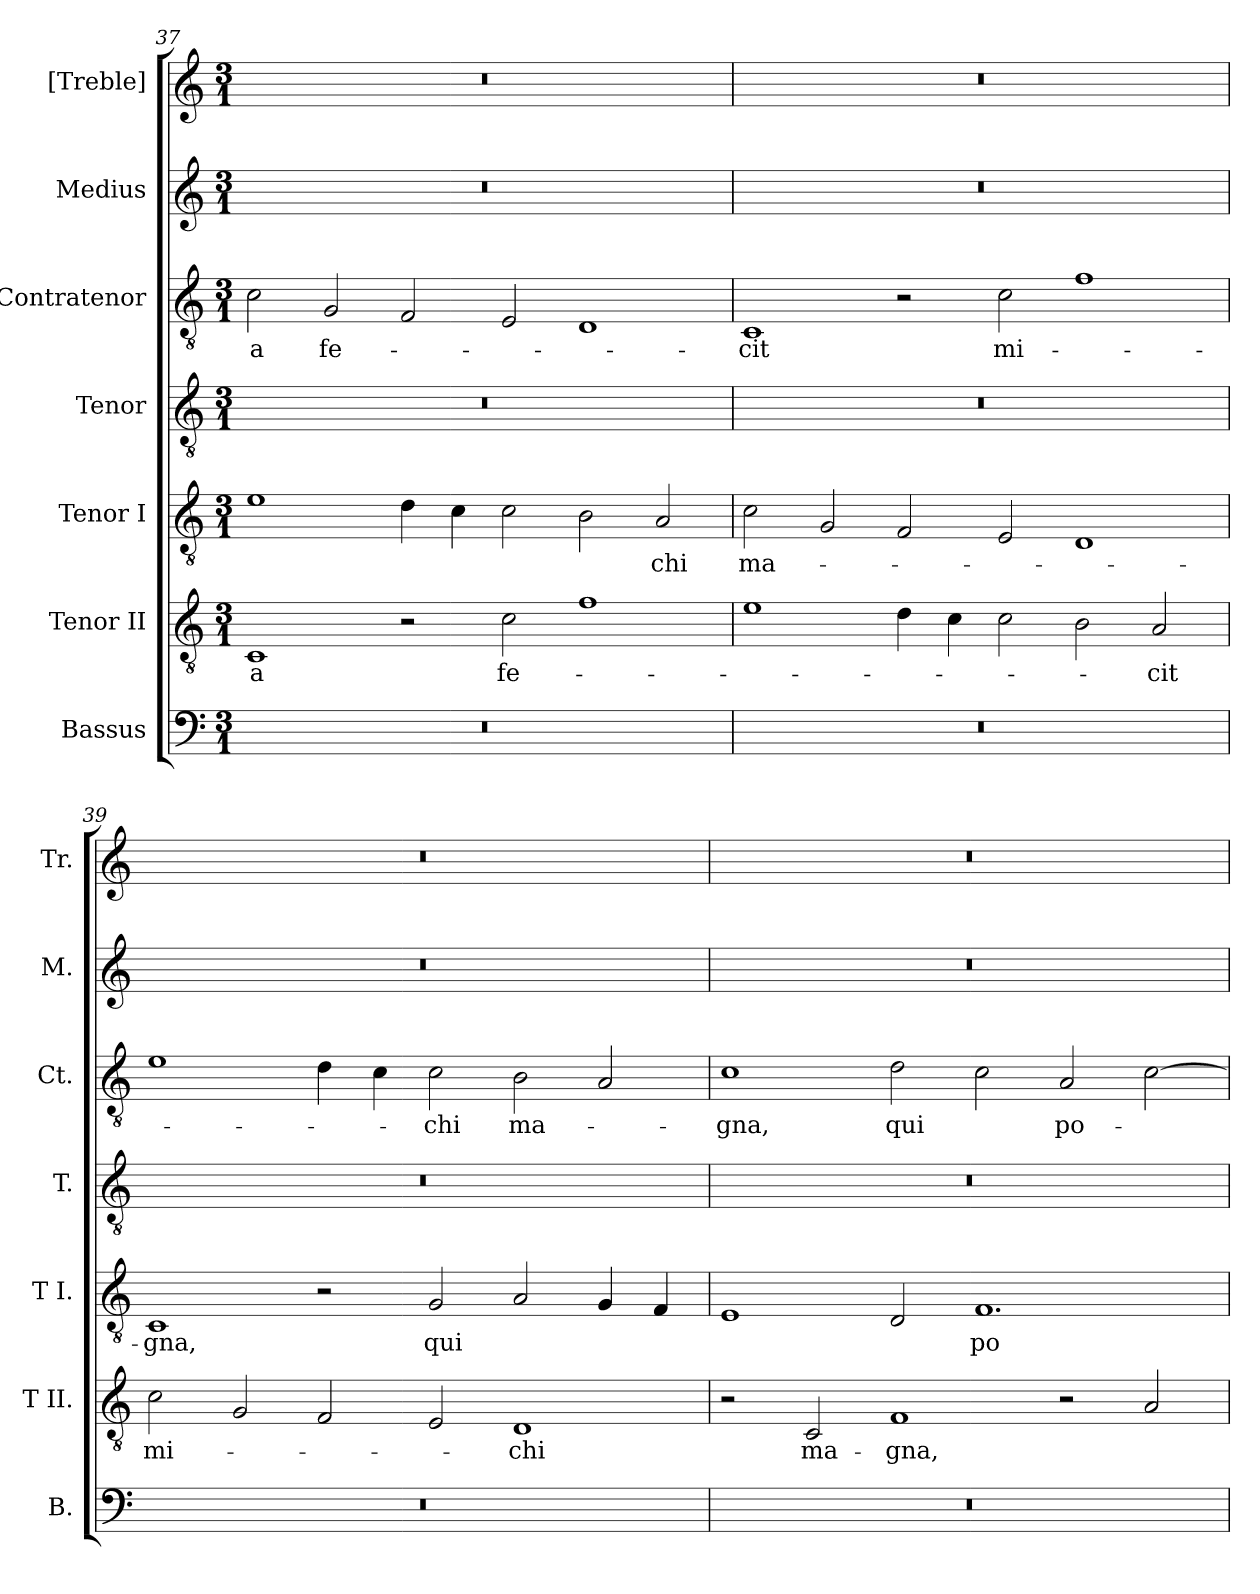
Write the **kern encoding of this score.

**kern	**kern	**text	**kern	**text	**kern	**kern	**text	**kern	**kern
*part7	*part6	*part6	*part5	*part5	*part4	*part3	*part3	*part2	*part1
*staff7	*staff6	*staff6	*staff5	*staff5	*staff4	*staff3	*staff3	*staff2	*staff1
*I"Bassus	*I"Tenor II	*	*I"Tenor I	*	*I"Tenor	*I"Contratenor	*	*I"Medius	*I"[Treble]
*I'B.	*I'T II.	*	*I'T I.	*	*I'T.	*I'Ct.	*	*I'M.	*I'Tr.
*clefF4	*clefGv2	*	*clefGv2	*	*clefGv2	*clefGv2	*	*clefG2	*clefG2
*	*ITrd7c12	*	*ITrd7c12	*	*ITrd7c12	*ITrd7c12	*	*	*
*k[]	*k[]	*	*k[]	*	*k[]	*k[]	*	*k[]	*k[]
*C:	*C:	*	*C:	*	*C:	*C:	*	*C:	*C:
*M3/1	*M3/1	*	*M3/1	*	*M3/1	*M3/1	*	*M3/1	*M3/1
=37	=37	=37	=37	=37	=37	=37	=37	=37	=37
!LO:N:vis=1	!	!	!	!	!	!	!	!	!
!	!	!LO:LY:b:color=#000000	!	!	!LO:N:vis=1	!	!	!	!
!	!	!	!	!	!	!	!LO:LY:b:color=#000000	!LO:N:vis=1	!LO:N:vis=1
0.r	1CCi	-a	1Ei	.	0.r	2Ci\	-a	0.r	0.r
!	!	!	!	!	!	!	!LO:LY:b:color=#000000	!	!
.	.	.	.	.	.	2GGi/	fe-	.	.
.	2r	.	4Di\	.	.	2FFi/	.	.	.
.	.	.	4Ci\	.	.	.	.	.	.
!	!	!LO:LY:b:color=#000000	!	!	!	!	!	!	!
.	2Ci\	fe-	2Ci\	.	.	2EEi/	.	.	.
.	1Fi	.	2BBi\	.	.	1DDi	.	.	.
!	!	!	!	!LO:LY:b:color=#000000	!	!	!	!	!
.	.	.	2AAi/	-chi	.	.	.	.	.
=38`	=38`	=38`	=38`	=38`	=38`	=38`	=38`	=38`	=38`
!LO:N:vis=1	!	!	!	!	!	!	!	!	!
!	!	!	!	!LO:LY:b:color=#000000	!LO:N:vis=1	!	!	!	!
!	!	!	!	!	!	!	!LO:LY:b:color=#000000	!LO:N:vis=1	!LO:N:vis=1
0.r	1Ei	.	2Ci\	ma-	0.r	1CCi	-cit	0.r	0.r
.	.	.	2GGi/	.	.	.	.	.	.
.	4Di\	.	2FFi/	.	.	2r	.	.	.
.	4Ci\	.	.	.	.	.	.	.	.
!	!	!	!	!	!	!	!LO:LY:b:color=#000000	!	!
.	2Ci\	.	2EEi/	.	.	2Ci\	mi-	.	.
.	2BBi\	.	1DDi	.	.	1Fi	.	.	.
!	!	!LO:LY:b:color=#000000	!	!	!	!	!	!	!
.	2AAi/	-cit	.	.	.	.	.	.	.
!!LO:LB:g=z
=39`	=39`	=39`	=39`	=39`	=39`	=39`	=39`	=39`	=39`
!LO:N:vis=1	!	!	!	!	!	!	!	!	!
!	!	!LO:LY:b:color=#000000	!	!	!	!	!	!	!
!	!	!	!	!LO:LY:b:color=#000000	!LO:N:vis=1	!	!	!LO:N:vis=1	!LO:N:vis=1
0.r	2Ci\	mi-	1CCi	-gna,	0.r	1Ei	.	0.r	0.r
.	2GGi/	.	.	.	.	.	.	.	.
.	2FFi/	.	2r	.	.	4Di\	.	.	.
.	.	.	.	.	.	4Ci\	.	.	.
!	!	!	!	!LO:LY:b:color=#000000	!	!	!	!	!
!	!	!	!	!	!	!	!LO:LY:b:color=#000000	!	!
.	2EEi/	.	2GGi/	qui	.	2Ci\	-chi	.	.
!	!	!LO:LY:b:color=#000000	!	!	!	!	!	!	!
!	!	!	!	!	!	!	!LO:LY:b:color=#000000	!	!
.	1DDi	-chi	2AAi/	.	.	2BBi\	ma-	.	.
.	.	.	4GGi/	.	.	2AAi/	.	.	.
.	.	.	4FFi/	.	.	.	.	.	.
=40`	=40`	=40`	=40`	=40`	=40`	=40`	=40`	=40`	=40`
!LO:N:vis=1	!	!	!	!	!LO:N:vis=1	!	!	!	!
!	!	!	!	!	!	!	!LO:LY:b:color=#000000	!LO:N:vis=1	!LO:N:vis=1
0.r	2r	.	1EEi	.	0.r	1Ci	-gna,	0.r	0.r
!	!	!LO:LY:b:color=#000000	!	!	!	!	!	!	!
.	2CCi/	ma-	.	.	.	.	.	.	.
!	!	!LO:LY:b:color=#000000	!	!	!	!	!	!	!
!	!	!	!	!	!	!	!LO:LY:b:color=#000000	!	!
.	1FFi	-gna,	2DDi/	.	.	2Di\	qui	.	.
!	!	!	!	!LO:LY:b:color=#000000	!	!	!	!	!
.	.	.	1.FFi	po-	.	2Ci\	.	.	.
!	!	!	!	!	!	!	!LO:LY:b:color=#000000	!	!
.	2r	.	.	.	.	2AAi/	po-	.	.
.	2AAi/	.	.	.	.	[>2Ci\	.	.	.
=`	=`	=`	=`	=`	=`	=`	=`	=`	=`
*-	*-	*-	*-	*-	*-	*-	*-	*-	*-
